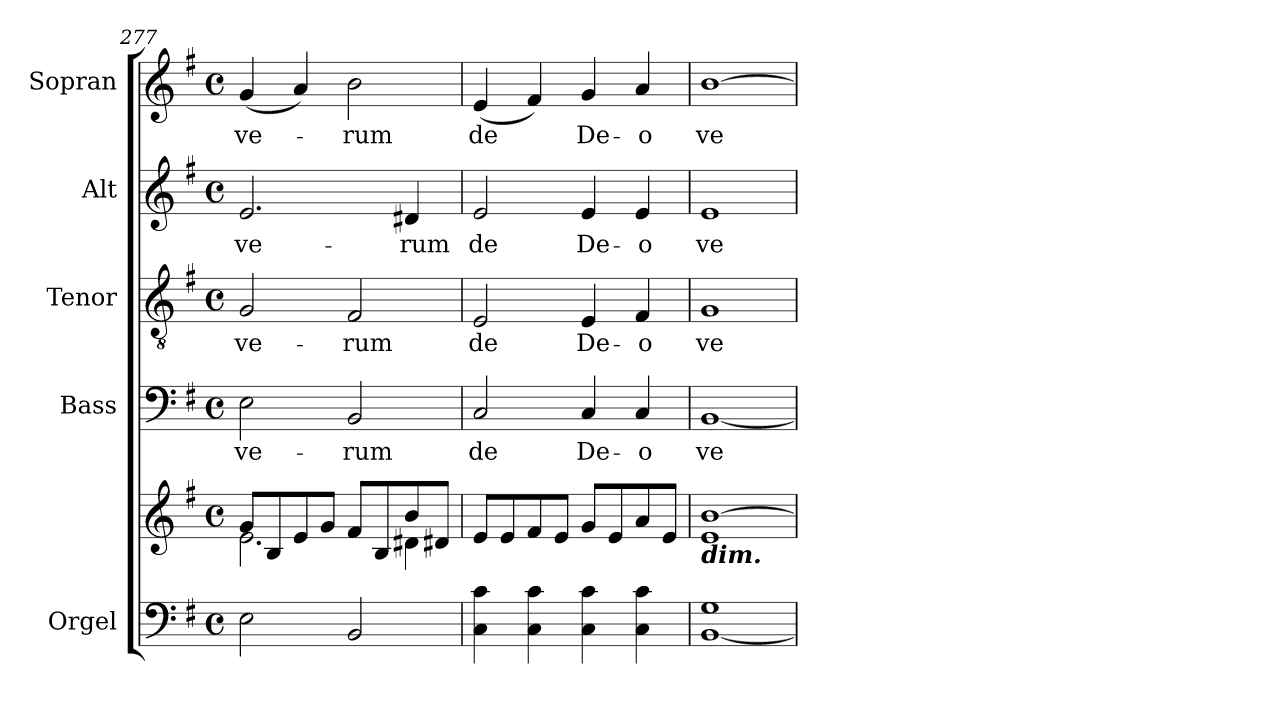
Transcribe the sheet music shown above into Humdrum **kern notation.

**kern	**kern	**kern	**text	**kern	**text	**kern	**text	**kern	**text
*part5	*part5	*part4	*part4	*part3	*part3	*part2	*part2	*part1	*part1
*staff6	*staff5	*staff4	*staff4	*staff3	*staff3	*staff2	*staff2	*staff1	*staff1
*I"Orgel	*	*I"Bass	*	*I"Tenor	*	*I"Alt	*	*I"Sopran	*
*I'Org.	*	*I'B	*	*I'T	*	*I'A	*	*I'S	*
!!LO:PB:g=z
*clefF4	*clefG2	*clefF4	*	*clefGv2	*	*clefG2	*	*clefG2	*
*k[f#]	*k[f#]	*k[f#]	*	*k[f#]	*	*k[f#]	*	*k[f#]	*
*G:	*G:	*G:	*	*G:	*	*G:	*	*G:	*
*M4/4	*M4/4	*M4/4	*	*M4/4	*	*M4/4	*	*M4/4	*
*met(c)	*met(c)	*met(c)	*	*met(c)	*	*met(c)	*	*met(c)	*
=277	=277	=277	=277	=277	=277	=277	=277	=277	=277
*	*^	*	*	*	*	*	*	*	*
!	!	!	!	!LO:LY:b	!	!LO:LY:b	!	!LO:LY:b	!	!LO:LY:b
2E\	8g/L	2.e\	2E\	ve-	2G/	ve-	2.e/	ve-	(<4g/	ve-
.	8B/	.	.	.	.	.	.	.	.	.
.	8e/	.	.	.	.	.	.	.	4a/)	.
.	8g/J	.	.	.	.	.	.	.	.	.
!	!	!	!	!LO:LY:b	!	!LO:LY:b	!	!	!	!LO:LY:b
2BB/	8f#/L	.	2BB/	-rum	2F#/	-rum	.	.	2b\	-rum
.	8B/	.	.	.	.	.	.	.	.	.
!	!	!	!	!	!	!	!	!LO:LY:b	!	!
.	8b/	4d#X\	.	.	.	.	4d#X/	-rum	.	.
.	8d#X/J	.	.	.	.	.	.	.	.	.
*	*v	*v	*	*	*	*	*	*	*	*
=278	=278	=278	=278	=278	=278	=278	=278	=278	=278
!	!	!	!LO:LY:b	!	!LO:LY:b	!	!LO:LY:b	!	!LO:LY:b
4C\ 4c\	8e/L	2C/	de	2E/	de	2e/	de	(<4e/	de
.	8e/	.	.	.	.	.	.	.	.
4C\ 4c\	8f#/	.	.	.	.	.	.	4f#/)	.
.	8e/J	.	.	.	.	.	.	.	.
!	!	!	!LO:LY:b	!	!LO:LY:b	!	!LO:LY:b	!	!LO:LY:b
4C\ 4c\	8g/L	4C/	De-	4E/	De-	4e/	De-	4g/	De-
.	8e/	.	.	.	.	.	.	.	.
!	!	!	!LO:LY:b	!	!LO:LY:b	!	!LO:LY:b	!	!LO:LY:b
4C\ 4c\	8a/	4C/	-o	4F#/	-o	4e/	-o	4a/	-o
.	8e/J	.	.	.	.	.	.	.	.
=279	=279	=279	=279	=279	=279	=279	=279	=279	=279
*^	*^	*	*	*	*	*	*	*	*
!	!	!LO:TX:b:Bi:t=dim.	!	!	!	!	!	!	!	!	!
!	!	!	!	!	!LO:LY:b	!	!LO:LY:b	!	!LO:LY:b	!	!LO:LY:b
1G	[<1BB	[>1b	1e	[1BB	ve-	1G	ve-	1e	ve-	[1b	ve-
*v	*v	*	*	*	*	*	*	*	*	*	*
*	*v	*v	*	*	*	*	*	*	*	*
=	=	=	=	=	=	=	=	=	=
*-	*-	*-	*-	*-	*-	*-	*-	*-	*-
